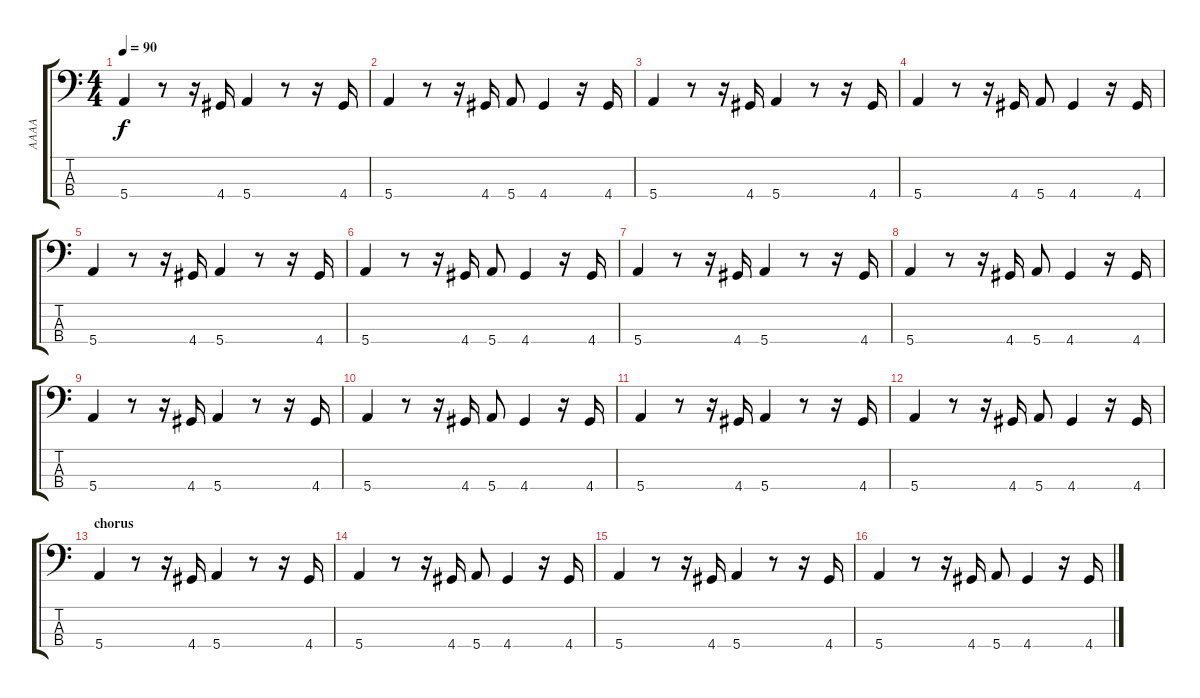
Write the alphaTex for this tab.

\track ("AAAA" "AAAA") {instrument electricbassfinger}
\staff {score tabs}
\tuning (G2 D2 A1 E1) {hide}
\ts (4 4)
\tempo 90
\clef f4
\ks c
5.4.4{dy f} r.8 r.16 4.4.16 5.4.4 r.8 r.16 4.4.16 |
5.4.4 r.8 r.16 4.4.16 5.4.8 4.4.4 r.16 4.4.16 |
5.4.4 r.8 r.16 4.4.16 5.4.4 r.8 r.16 4.4.16 |
5.4.4 r.8 r.16 4.4.16 5.4.8 4.4.4 r.16 4.4.16 |
5.4.4 r.8 r.16 4.4.16 5.4.4 r.8 r.16 4.4.16 |
5.4.4 r.8 r.16 4.4.16 5.4.8 4.4.4 r.16 4.4.16 |
5.4.4 r.8 r.16 4.4.16 5.4.4 r.8 r.16 4.4.16 |
5.4.4 r.8 r.16 4.4.16 5.4.8 4.4.4 r.16 4.4.16 |
5.4.4 r.8 r.16 4.4.16 5.4.4 r.8 r.16 4.4.16 |
5.4.4 r.8 r.16 4.4.16 5.4.8 4.4.4 r.16 4.4.16 |
5.4.4 r.8 r.16 4.4.16 5.4.4 r.8 r.16 4.4.16 |
5.4.4 r.8 r.16 4.4.16 5.4.8 4.4.4 r.16 4.4.16 |
\section ("" "chorus")
5.4.4 r.8 r.16 4.4.16 5.4.4 r.8 r.16 4.4.16 |
5.4.4 r.8 r.16 4.4.16 5.4.8 4.4.4 r.16 4.4.16 |
5.4.4 r.8 r.16 4.4.16 5.4.4 r.8 r.16 4.4.16 |
5.4.4 r.8 r.16 4.4.16 5.4.8 4.4.4 r.16 4.4.16
